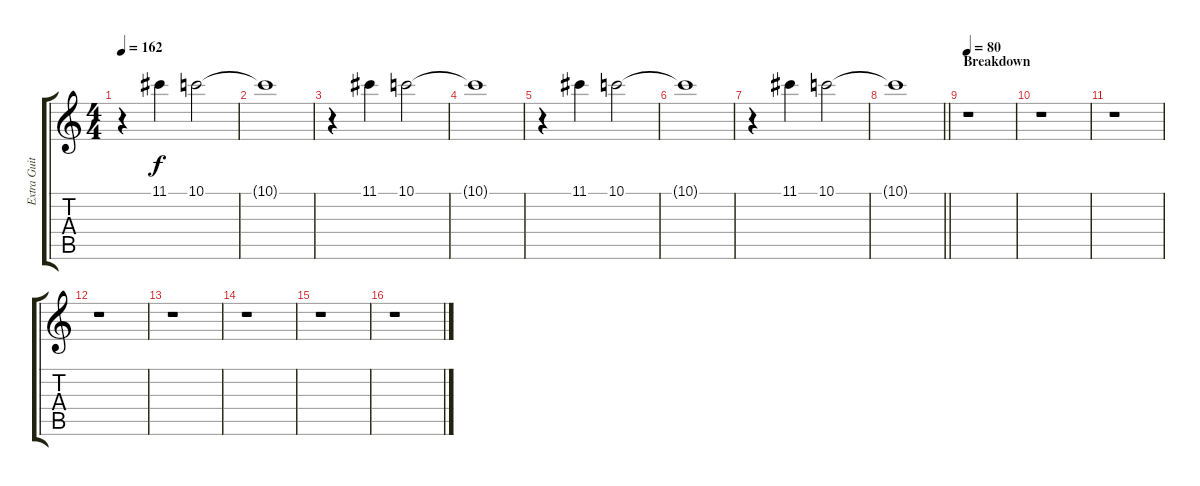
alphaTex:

\track ("Extra Guitar" "Extra Guit") {instrument distortionguitar}
\staff {score tabs}
\tuning (D4 A3 F3 C3 G2 C2) {hide}
\ts (4 4)
\tempo 162
\clef g2
\ks c
r.4{dy f} 11.1.4 10.1.2 |
10.1{t}.1 |
r.4 11.1.4 10.1.2 |
10.1{t}.1 |
r.4 11.1.4 10.1.2 |
10.1{t}.1 |
r.4 11.1.4 10.1.2 |
\barLineRight lightlight
10.1{t}.1 |
\section ("" "Breakdown")
\tempo 80
r.1 |
r.1 |
r.1 |
r.1 |
r.1 |
r.1 |
r.1 |
r.1
